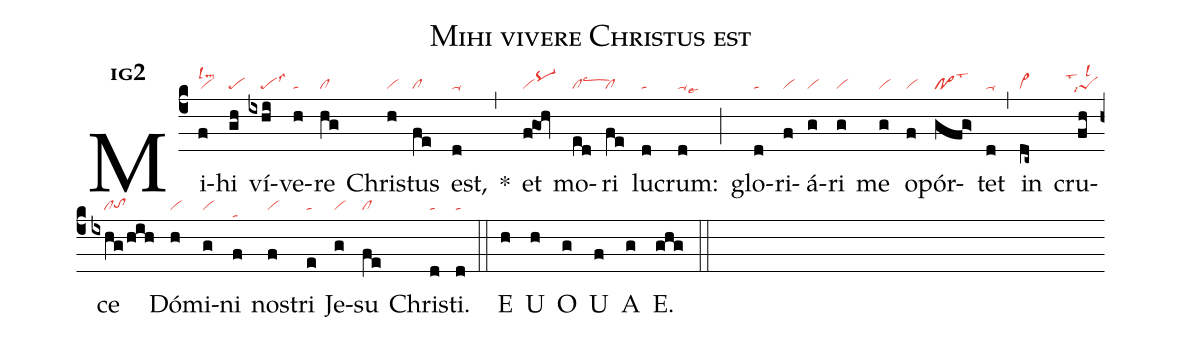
name:Mihi vivere Christus est;
office-part:an;
mode:1g2;
nabc-lines:1;
%%
initial-style: 1;
name: Mihi vivere Christus est;
mode:1;
office-part: Antiphona;
annotation: Ant.;
annotation: i g 2;
nabc-lines:1;
%%
(c4) Mi(f|vilslm2)hi(gh|pe) ví(ixhi|////pelss3)ve(h|ta)re(hg|cl) Chris(h|vi)tus(fe|cl) est,(d|ta-) <sp>*</sp>(,) et(f@goh|vipq-hi) mo(ed|cllscw3)ri(fe|cl) lu(d|ta)crum:(d|ta-lse9) (;) glo(d|ta)ri(f|vi)á(g|vi)ri(g|vi) me(g|vi) o(f|vi)pór(gfg>|po>lst3)tet(d|ta-) (,) in(dc~|vi>) cru(fh|````peSlsi7lst1lsl2)ce(ixhg/hih|////cltohg) Dó(h|vi)mi(g|vi)ni(f|tahc) nos(f|vi)tri(e|ta) Je(g|vi)su(fe|cl) Chris(d|ta)ti.(d|ta) (::)
<eu> E(h) U(h) O(g) U(f) A(g) E.(ghg) </eu> (::)
